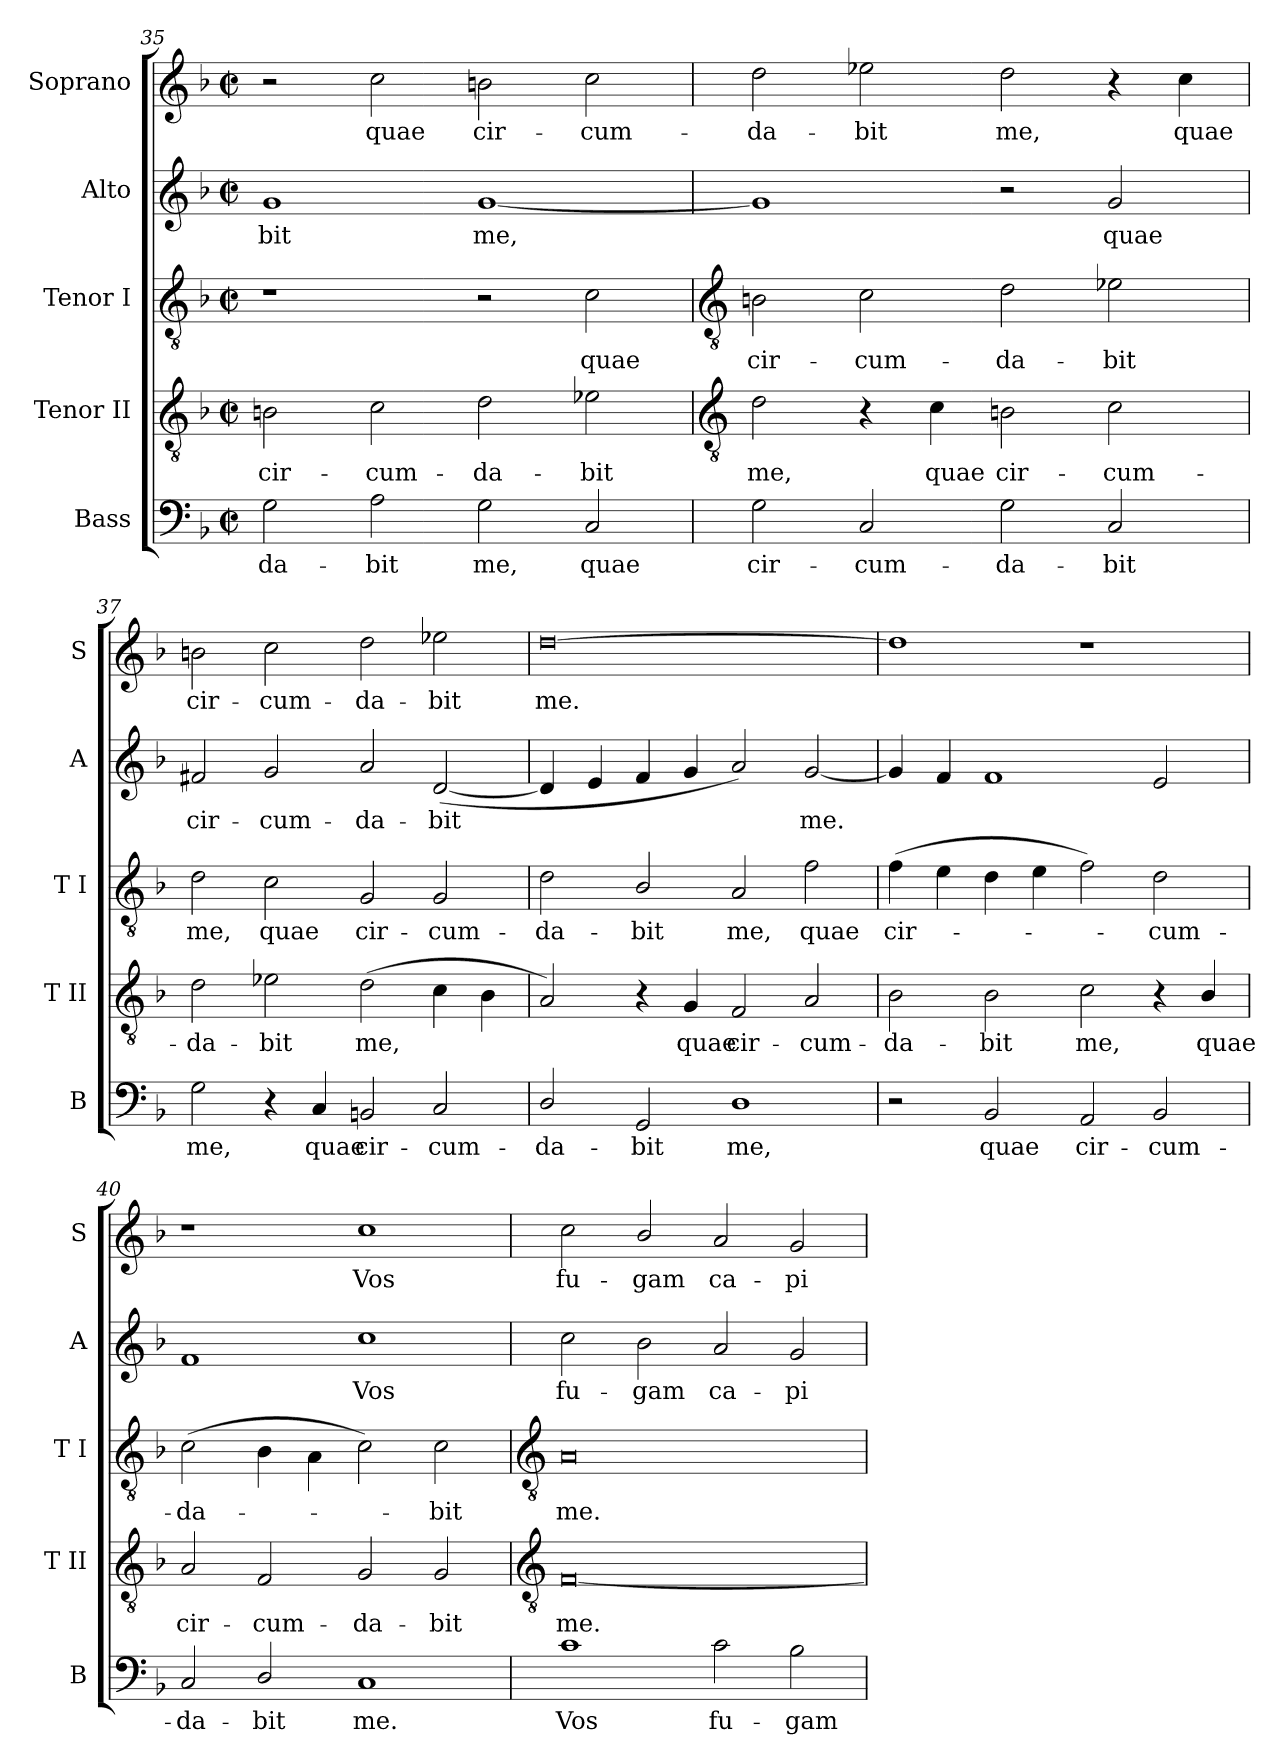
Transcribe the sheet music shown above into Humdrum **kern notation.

**kern	**text	**kern	**text	**kern	**text	**kern	**text	**kern	**text
*part5	*part5	*part4	*part4	*part3	*part3	*part2	*part2	*part1	*part1
*staff5	*staff5	*staff4	*staff4	*staff3	*staff3	*staff2	*staff2	*staff1	*staff1
*I"Bass	*	*I"Tenor II	*	*I"Tenor I	*	*I"Alto	*	*I"Soprano	*
*I'B	*	*I'T II	*	*I'T I	*	*I'A	*	*I'S	*
!!LO:LB:g=z
*clefF4	*	*clefGv2	*	*clefGv2	*	*clefG2	*	*clefG2	*
*k[b-]	*	*k[b-]	*	*k[b-]	*	*k[b-]	*	*k[b-]	*
*F:	*	*F:	*	*F:	*	*F:	*	*F:	*
*M4/2	*	*M4/2	*	*M4/2	*	*M4/2	*	*M4/2	*
*met(c|)	*	*met(c|)	*	*met(c|)	*	*met(c|)	*	*met(c|)	*
=35	=35	=35	=35	=35	=35	=35	=35	=35	=35
!	!LO:LY:b	!	!LO:LY:b	!	!	!	!LO:LY:b	!	!
2G	-da-	2Bn	cir-	1r	.	1g	bit	2r	.
!	!LO:LY:b	!	!LO:LY:b	!	!	!	!	!	!LO:LY:b
2A	-bit	2c	-cum-	.	.	.	.	2cc	quae
!	!LO:LY:b	!	!LO:LY:b	!	!	!	!LO:LY:b	!	!LO:LY:b
2G	me,	2d	-da-	2r	.	[1g	me,	2bn	cir-
!	!LO:LY:b	!	!LO:LY:b	!	!LO:LY:b	!	!	!	!LO:LY:b
2C	quae	2e-X	-bit	2c	quae	.	.	2cc	-cum-
!!LO:LB:g=z
=36	=36	=36	=36	=36	=36	=36	=36	=36	=36
*	*	*clefGv2	*	*clefGv2	*	*	*	*	*
!	!LO:LY:b	!	!LO:LY:b	!	!LO:LY:b	!	!	!	!LO:LY:b
2G	cir-	2d	me,	2Bn	cir-	1g]	.	2dd	-da-
!	!LO:LY:b	!	!	!	!LO:LY:b	!	!	!	!LO:LY:b
2C	-cum-	4r	.	2c	-cum-	.	.	2ee-X	-bit
!	!	!	!LO:LY:b	!	!	!	!	!	!
.	.	4c	quae	.	.	.	.	.	.
!	!LO:LY:b	!	!LO:LY:b	!	!LO:LY:b	!	!	!	!LO:LY:b
2G	-da-	2Bn	cir-	2d	-da-	2r	.	2dd	me,
!	!LO:LY:b	!	!LO:LY:b	!	!LO:LY:b	!	!LO:LY:b	!	!
2C	-bit	2c	-cum-	2e-X	-bit	2g	quae	4r	.
!	!	!	!	!	!	!	!	!	!LO:LY:b
.	.	.	.	.	.	.	.	4cc	quae
=37	=37	=37	=37	=37	=37	=37	=37	=37	=37
!	!LO:LY:b	!	!LO:LY:b	!	!LO:LY:b	!	!LO:LY:b	!	!LO:LY:b
2G	me,	2d	-da-	2d	me,	2f#X	cir-	2bn	cir-
!	!	!	!LO:LY:b	!	!LO:LY:b	!	!LO:LY:b	!	!LO:LY:b
4r	.	2e-X	-bit	2c	quae	2g	-cum-	2cc	-cum-
!	!LO:LY:b	!	!	!	!	!	!	!	!
4C	quae	.	.	.	.	.	.	.	.
!	!LO:LY:b	!	!LO:LY:b	!	!LO:LY:b	!	!LO:LY:b	!	!LO:LY:b
2BBn	cir-	(>2d	me,	2G	cir-	2a	-da-	2dd	-da-
!	!LO:LY:b	!	!	!	!LO:LY:b	!	!LO:LY:b	!	!LO:LY:b
2C	-cum-	4c	.	2G	-cum-	(<[2d	-bit	2ee-X	-bit
.	.	4B-	.	.	.	.	.	.	.
=38	=38	=38	=38	=38	=38	=38	=38	=38	=38
!	!LO:LY:b	!	!	!	!LO:LY:b	!	!	!	!LO:LY:b
2D/	-da-	2A)	.	2d	-da-	4d]	.	[0dd	me.
.	.	.	.	.	.	4e	.	.	.
!	!LO:LY:b	!	!	!	!LO:LY:b	!	!	!	!
2GG	-bit	4r	.	2B-/	-bit	4f	.	.	.
!	!	!	!LO:LY:b	!	!	!	!	!	!
.	.	4G	quae	.	.	4g	.	.	.
!	!LO:LY:b	!	!LO:LY:b	!	!LO:LY:b	!	!	!	!
1D	me,	2F	cir-	2A	me,	2a)	.	.	.
!	!	!	!LO:LY:b	!	!LO:LY:b	!	!LO:LY:b	!	!
.	.	2A	-cum-	2f	quae	[2g	me.	.	.
=39	=39	=39	=39	=39	=39	=39	=39	=39	=39
!	!	!	!LO:LY:b	!	!LO:LY:b	!	!	!	!
2r	.	2B-	-da-	(>4f	cir-	4g]	.	1dd]	.
.	.	.	.	4e	.	4f	.	.	.
!	!LO:LY:b	!	!LO:LY:b	!	!	!	!	!	!
2BB-	quae	2B-	-bit	4d	.	1f	.	.	.
.	.	.	.	4e	.	.	.	.	.
!	!LO:LY:b	!	!LO:LY:b	!	!	!	!	!	!
2AA	cir-	2c	me,	2f)	.	.	.	1r	.
!	!LO:LY:b	!	!	!	!LO:LY:b	!	!	!	!
2BB-	-cum-	4r	.	2d	cum-	2e	.	.	.
!	!	!	!LO:LY:b	!	!	!	!	!	!
.	.	4B-/	quae	.	.	.	.	.	.
!!LO:LB:g=z
=40	=40	=40	=40	=40	=40	=40	=40	=40	=40
!	!LO:LY:b	!	!LO:LY:b	!	!LO:LY:b	!	!	!	!
2C	-da-	2A	cir-	(>2c	-da-	1f	.	1r	.
!	!LO:LY:b	!	!LO:LY:b	!	!	!	!	!	!
2D/	-bit	2F	-cum-	4B-\	.	.	.	.	.
.	.	.	.	4A\	.	.	.	.	.
!	!LO:LY:b	!	!LO:LY:b	!	!	!	!LO:LY:b	!	!LO:LY:b
1C	me.	2G	-da-	2c)	.	1cc	Vos	1cc	Vos
!	!	!	!LO:LY:b	!	!LO:LY:b	!	!	!	!
.	.	2G	-bit	2c	bit	.	.	.	.
!!LO:LB:g=z
=41	=41	=41	=41	=41	=41	=41	=41	=41	=41
*	*	*clefGv2	*	*clefGv2	*	*	*	*	*
!	!LO:LY:b	!	!LO:LY:b	!	!LO:LY:b	!	!LO:LY:b	!	!LO:LY:b
1c	Vos	[0F	me.	0A	me.	2cc	fu-	2cc	fu-
!	!	!	!	!	!	!	!LO:LY:b	!	!LO:LY:b
.	.	.	.	.	.	2b-	-gam	2b-/	-gam
!	!LO:LY:b	!	!	!	!	!	!LO:LY:b	!	!LO:LY:b
2c	fu-	.	.	.	.	2a	ca-	2a	ca-
!	!LO:LY:b	!	!	!	!	!	!LO:LY:b	!	!LO:LY:b
2B-	-gam	.	.	.	.	2g	-pi-	2g	-pi-
=	=	=	=	=	=	=	=	=	=
*-	*-	*-	*-	*-	*-	*-	*-	*-	*-
